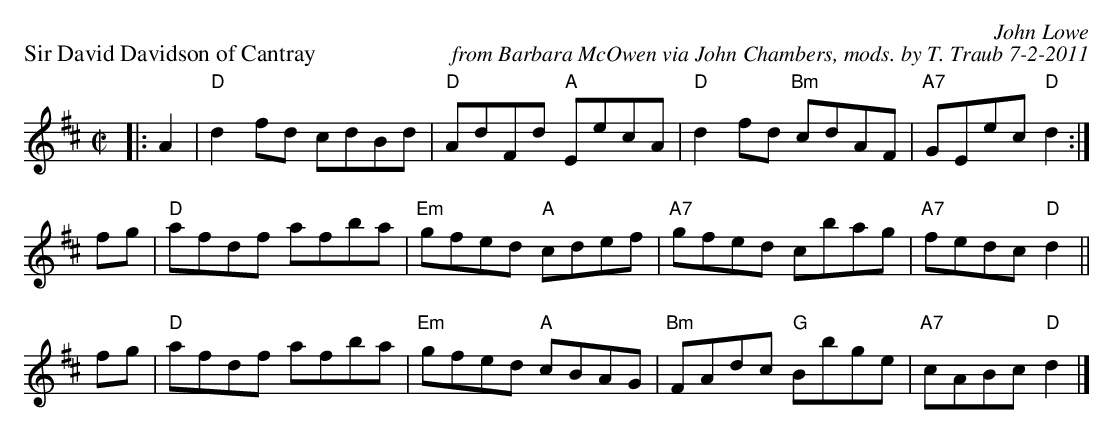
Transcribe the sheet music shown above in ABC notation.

X:1
P: Sir David Davidson of Cantray
C: John Lowe
C: from Barbara McOwen via John Chambers, mods. by T. Traub 7-2-2011
M: C|
L: 1/8
K: D
|:  A2 | "D"d2fd cdBd |  "D"AdFd "A"EecA |  "D"d2fd "Bm"cdAF | "A7"GEec "D"d2 :|
fg | "D"afdf afba | "Em"gfed "A"cdef | "A7"gfed     cbag | "A7"fedc "D"d2 ||
fg | "D"afdf afba | "Em"gfed "A"cBAG | "Bm"FAdc  "G"Bbge | "A7"cABc "D"d2 |]
